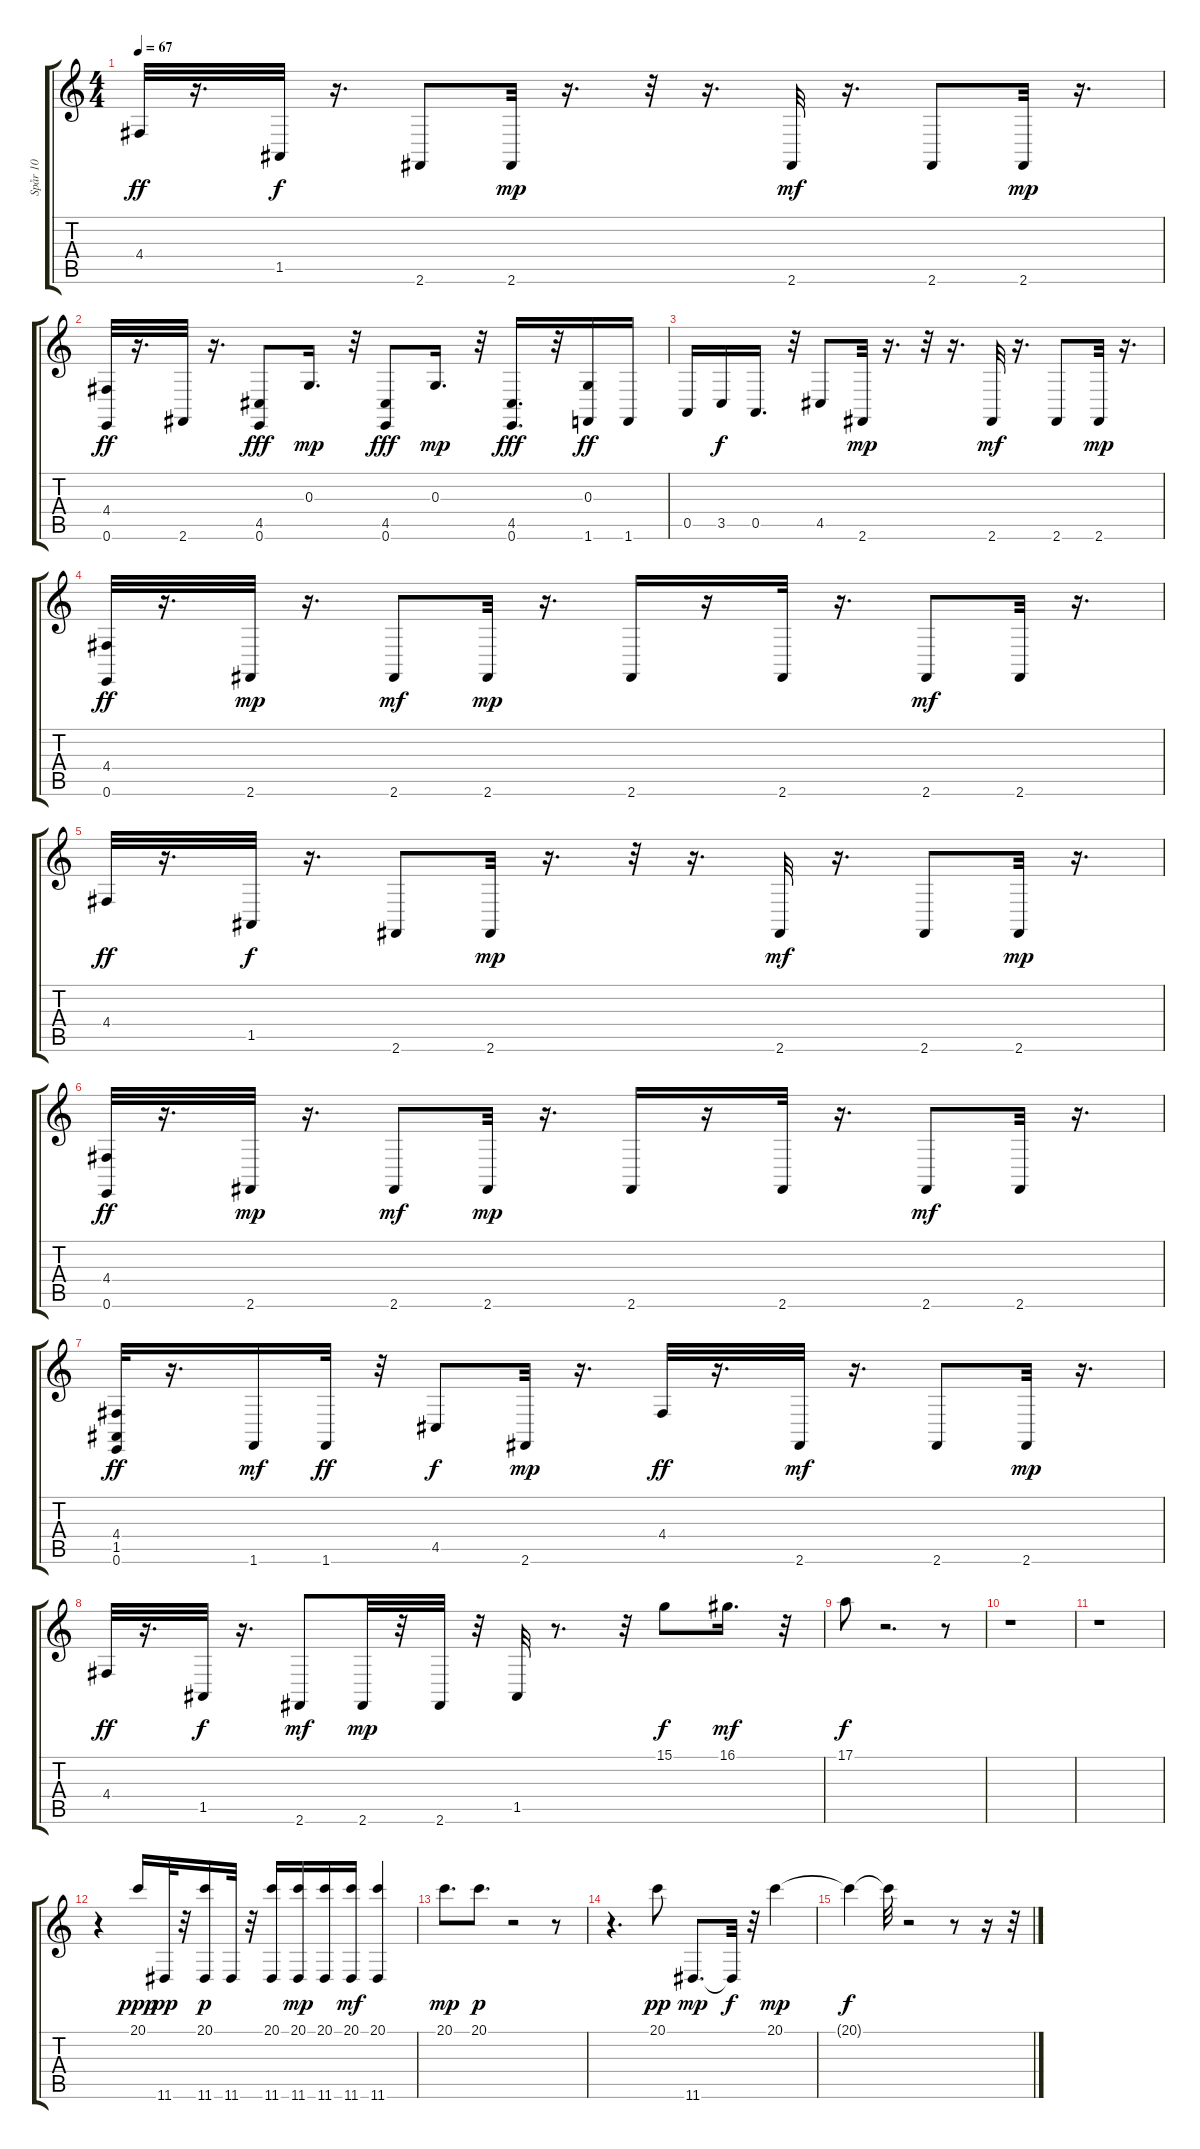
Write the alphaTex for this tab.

\track ("Spår 10" "Spår 10") {instrument acousticgrandpiano}
\staff {score tabs}
\tuning (E4 B3 G3 D3 A2 E2) {hide}
\ts (4 4)
\tempo 67
\clef g2
\ks c
4.4.32{dy ff} r.16{d} 1.5.32{dy f} r.16{d} 2.6.8 2.6.32{dy mp} r.16{d} r.32 r.16{d} 2.6.32{dy mf} r.16{d} 2.6.8 2.6.32{dy mp} r.16{d} |
(4.4 0.6).32{dy ff} r.16{d} 2.6.32 r.16{d} (4.5 0.6).8{dy fff} 0.3.16{d dy mp} r.32 (4.5 0.6).8{dy fff} 0.3.16{d dy mp} r.32 (4.5 0.6).16{d dy fff} r.32 (0.3 1.6).16{dy ff} 1.6.16 |
0.5.16 3.5.16{dy f} 0.5.16{d} r.32 4.5.8 2.6.32{dy mp} r.16{d} r.32 r.16{d} 2.6.32{dy mf} r.16{d} 2.6.8 2.6.32{dy mp} r.16{d} |
(4.4 0.6).32{dy ff} r.16{d} 2.6.32{dy mp} r.16{d} 2.6.8{dy mf} 2.6.32{dy mp} r.16{d} 2.6.16 r.16 2.6.32 r.16{d} 2.6.8{dy mf} 2.6.32 r.16{d} |
4.4.32{dy ff} r.16{d} 1.5.32{dy f} r.16{d} 2.6.8 2.6.32{dy mp} r.16{d} r.32 r.16{d} 2.6.32{dy mf} r.16{d} 2.6.8 2.6.32{dy mp} r.16{d} |
(4.4 0.6).32{dy ff} r.16{d} 2.6.32{dy mp} r.16{d} 2.6.8{dy mf} 2.6.32{dy mp} r.16{d} 2.6.16 r.16 2.6.32 r.16{d} 2.6.8{dy mf} 2.6.32 r.16{d} |
(4.4 1.5 0.6).32{dy ff} r.16{d} 1.6.16{dy mf} 1.6.32{dy ff} r.32 4.5.8{dy f} 2.6.32{dy mp} r.16{d} 4.4.32{dy ff} r.16{d} 2.6.32{dy mf} r.16{d} 2.6.8 2.6.32{dy mp} r.16{d} |
4.4.32{dy ff} r.16{d} 1.5.32{dy f} r.16{d} 2.6.8{dy mf} 2.6.32{dy mp} r.32 2.6.32 r.32 1.5.32 r.8{d} r.32 15.1.8{dy f} 16.1.16{d dy mf} r.32 |
17.1.8{dy f} r.2{d} r.8 |
r.1 |
r.1 |
r.4 20.1.16{dy ppp} 11.6.32{dy pp} r.32 (20.1 11.6).16{dy p} 11.6.32 r.32 (20.1 11.6).16 (20.1 11.6).16{dy mp} (20.1 11.6).16 (20.1 11.6).16{dy mf} (20.1 11.6).4 |
20.1.8{d dy mp} 20.1.8{d dy p} r.2 r.8 |
r.4{d} 20.1.8{dy pp} 11.6.8{d dy mp} 11.6{t}.32{dy f} r.32 20.1.4{dy mp} |
20.1{t}.4{dy f} 20.1{t}.32 r.2 r.8 r.16 r.32
